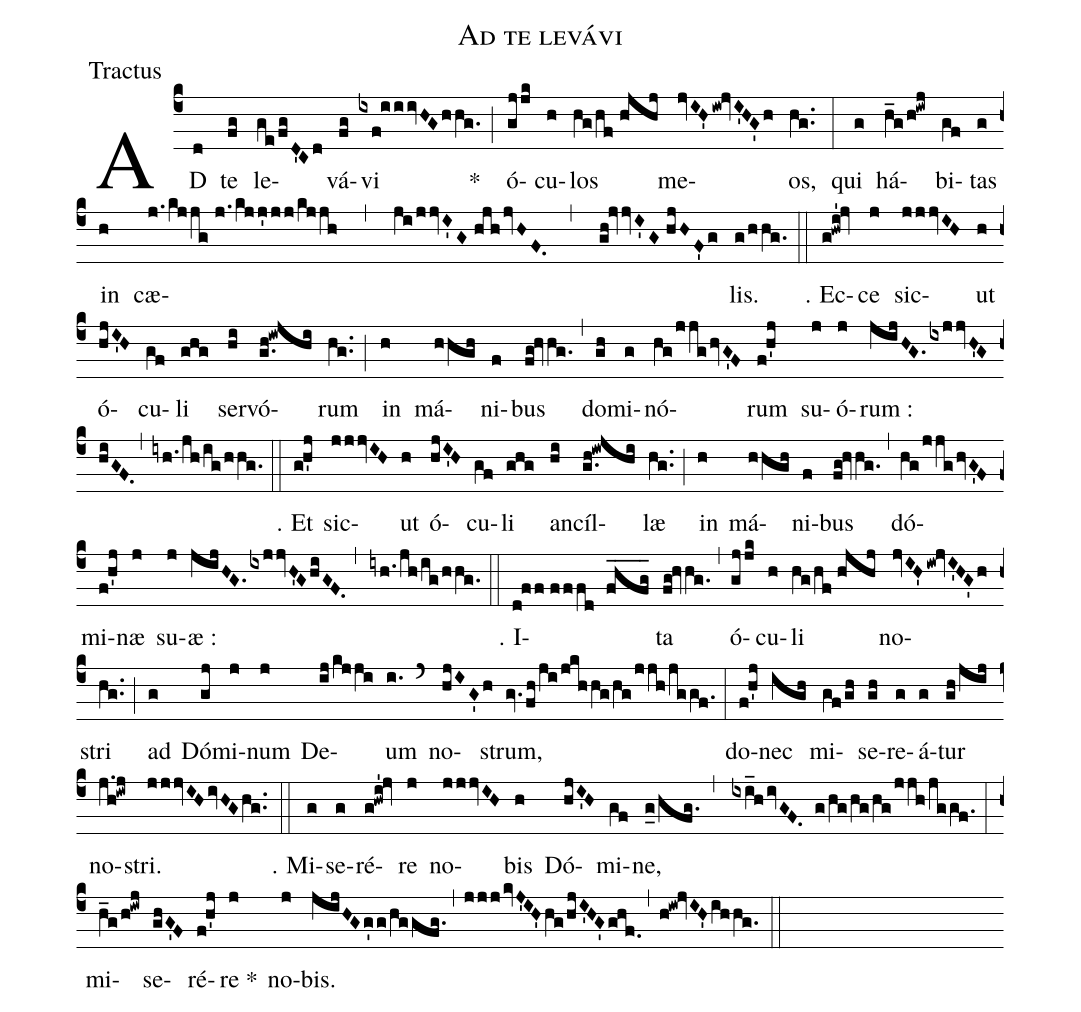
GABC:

name:Ad te levávi;
office-part:Tractus;
%%
(c4) AD(d) te(fg) le(ge!/fgD'Cd)vá(fg)vi(ixf!iiivHGhhg.) *(;)
ó(gjjk)cu(h)los(hg!/hf!//hjhj) me(jvIH'iw!jvI'HG'h)os,(hg..) (:)
qui(g) há(h_g!/h!iwj)bi(gf)tas(g) in(h) cæ(j.!/kjjg//j.!/kjj'jj!/kjjh,ji!/jjvI'G!//hjhjvHF.,gh!jvvI'G!//hjHF'g)lis.(g!/hhg.) (::)

℣. Ec(g!hwi'!jv)ce(j) sic(jjjvIH)ut(h) ó(hjI'H)cu(gf)li(ghg) ser(hi)vó(g.h!iwjhi)rum(hg..) (;)
in(h) má(hhgh)ni(f)bus(fg!hvhg.) (,)
do(gh)mi(g)nó(hg!/jjghvG'F)rum(f!h'j) su(j)ó(j)rum :(jijHG./ixjjvH'GhiGF.,iyh.!/jh!/ig!/hhg.) (::)

℣. Et(g!h'j) sic(jjjvIH)ut(h) ó(hjI'H)cu(gf)li(ghg) an(hi)cíl(g.h!iwjhi)læ(hg..) (;)
in(h) má(hhgh)ni(f)bus(fg!hvhg.) (,)
dó(hg!/jjghvG'F)mi(f!h'j)næ(j) su(j)æ :(jijHG./ixjjvH'GhiGF.,iyh.!/jh!/ig!/hhg.) (::)

℣. I(d!ff!//fffd fhfg____)ta(fg!hvhg.) (,)
ó(gjjk)cu(h)li(hg!/hf!//hjhj) no(jvIH'iw!jvI'HG'h)stri(hg..) (;)
ad(g) Dó(gj)mi(j)num(j) De(ij!/kjji)um(i.) (`)
no(hjIG'h)strum,(gv.fh!/ji!/jkhhg!/hg!/jjh!/jggf.) (:)
do(f!h'j)nec(igh) mi(gf!/gh)se(gh)re(g)á(g)tur(gh!/jij) no(j.h!iwj)stri.(jjjvIHivHGhg..) (::)

℣. Mi(g)se(g)ré(g!hwi'!jv)re(j) no(jjjvIH)bis(h) Dó(hjI'H)mi(gf)ne,(g_0!/hfg.,ixi_hivGF. g!/hg!/hg!/hg!/jjh!/jggf.) (:)
mi(h_g!/h!iwj)se(ghG'F)ré(f!h'j)re *(j) no(j)bis.(jijHGg'g!/hggfg.,jjjkvJ'IH'hg!/hjI'HG'ghf.,h!iw!jvIH'ihhg.) (::)
